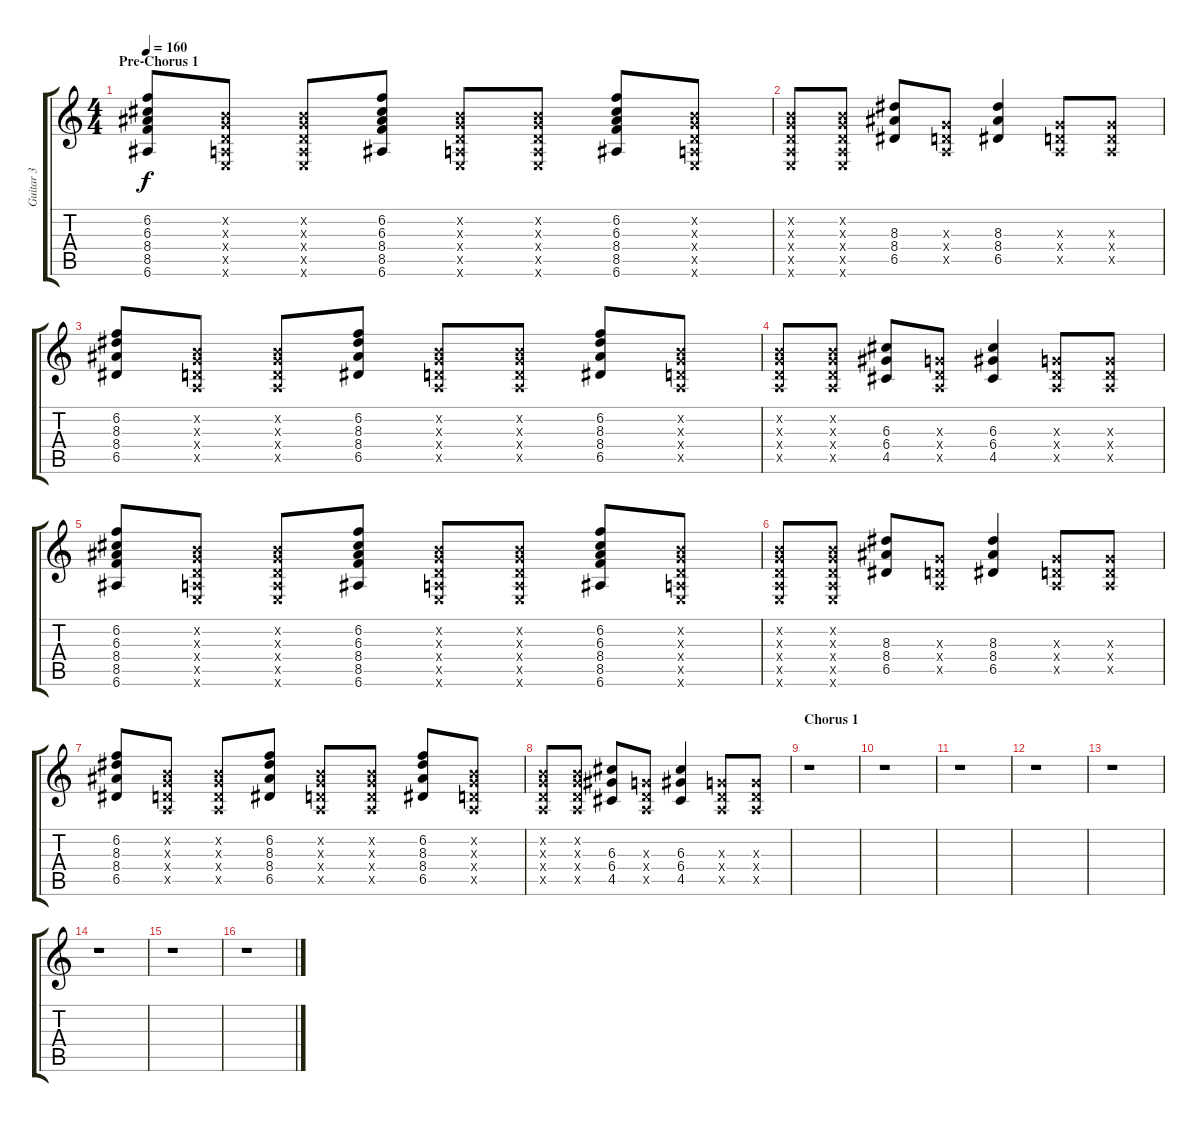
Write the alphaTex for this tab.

\track ("Guitar 3" "Guitar 3") {instrument distortionguitar}
\staff {score tabs}
\tuning (E4 B3 G3 D3 A2 E2) {hide}
\ts (4 4)
\section ("" "Pre-Chorus 1")
\tempo 160
\clef g2
\ks c
(6.2 6.3 8.4 8.5 6.6).8{dy f} (0.2{x} 0.3{x} 0.4{x} 0.5{x} 0.6{x}).8 (0.2{x} 0.3{x} 0.4{x} 0.5{x} 0.6{x}).8 (6.2 6.3 8.4 8.5 6.6).8 (0.2{x} 0.3{x} 0.4{x} 0.5{x} 0.6{x}).8 (0.2{x} 0.3{x} 0.4{x} 0.5{x} 0.6{x}).8 (6.2 6.3 8.4 8.5 6.6).8 (0.2{x} 0.3{x} 0.4{x} 0.5{x} 0.6{x}).8 |
(0.2{x} 0.3{x} 0.4{x} 0.5{x} 0.6{x}).8 (0.2{x} 0.3{x} 0.4{x} 0.5{x} 0.6{x}).8 (8.3 8.4 6.5).8 (0.3{x} 0.4{x} 0.5{x}).8 (8.3 8.4 6.5).4 (0.3{x} 0.4{x} 0.5{x}).8 (0.3{x} 0.4{x} 0.5{x}).8 |
(6.2 8.3 8.4 6.5).8 (0.2{x} 0.3{x} 0.4{x} 0.5{x}).8 (0.2{x} 0.3{x} 0.4{x} 0.5{x}).8 (6.2 8.3 8.4 6.5).8 (0.2{x} 0.3{x} 0.4{x} 0.5{x}).8 (0.2{x} 0.3{x} 0.4{x} 0.5{x}).8 (6.2 8.3 8.4 6.5).8 (0.2{x} 0.3{x} 0.4{x} 0.5{x}).8 |
(0.2{x} 0.3{x} 0.4{x} 0.5{x}).8 (0.2{x} 0.3{x} 0.4{x} 0.5{x}).8 (6.3 6.4 4.5).8 (0.3{x} 0.4{x} 0.5{x}).8 (6.3 6.4 4.5).4 (0.3{x} 0.4{x} 0.5{x}).8 (0.3{x} 0.4{x} 0.5{x}).8 |
(6.2 6.3 8.4 8.5 6.6).8 (0.2{x} 0.3{x} 0.4{x} 0.5{x} 0.6{x}).8 (0.2{x} 0.3{x} 0.4{x} 0.5{x} 0.6{x}).8 (6.2 6.3 8.4 8.5 6.6).8 (0.2{x} 0.3{x} 0.4{x} 0.5{x} 0.6{x}).8 (0.2{x} 0.3{x} 0.4{x} 0.5{x} 0.6{x}).8 (6.2 6.3 8.4 8.5 6.6).8 (0.2{x} 0.3{x} 0.4{x} 0.5{x} 0.6{x}).8 |
(0.2{x} 0.3{x} 0.4{x} 0.5{x} 0.6{x}).8 (0.2{x} 0.3{x} 0.4{x} 0.5{x} 0.6{x}).8 (8.3 8.4 6.5).8 (0.3{x} 0.4{x} 0.5{x}).8 (8.3 8.4 6.5).4 (0.3{x} 0.4{x} 0.5{x}).8 (0.3{x} 0.4{x} 0.5{x}).8 |
(6.2 8.3 8.4 6.5).8 (0.2{x} 0.3{x} 0.4{x} 0.5{x}).8 (0.2{x} 0.3{x} 0.4{x} 0.5{x}).8 (6.2 8.3 8.4 6.5).8 (0.2{x} 0.3{x} 0.4{x} 0.5{x}).8 (0.2{x} 0.3{x} 0.4{x} 0.5{x}).8 (6.2 8.3 8.4 6.5).8 (0.2{x} 0.3{x} 0.4{x} 0.5{x}).8 |
(0.2{x} 0.3{x} 0.4{x} 0.5{x}).8 (0.2{x} 0.3{x} 0.4{x} 0.5{x}).8 (6.3 6.4 4.5).8 (0.3{x} 0.4{x} 0.5{x}).8 (6.3 6.4 4.5).4 (0.3{x} 0.4{x} 0.5{x}).8 (0.3{x} 0.4{x} 0.5{x}).8 |
\section ("" "Chorus 1")
r.1 |
r.1 |
r.1 |
r.1 |
r.1 |
r.1 |
r.1 |
r.1
